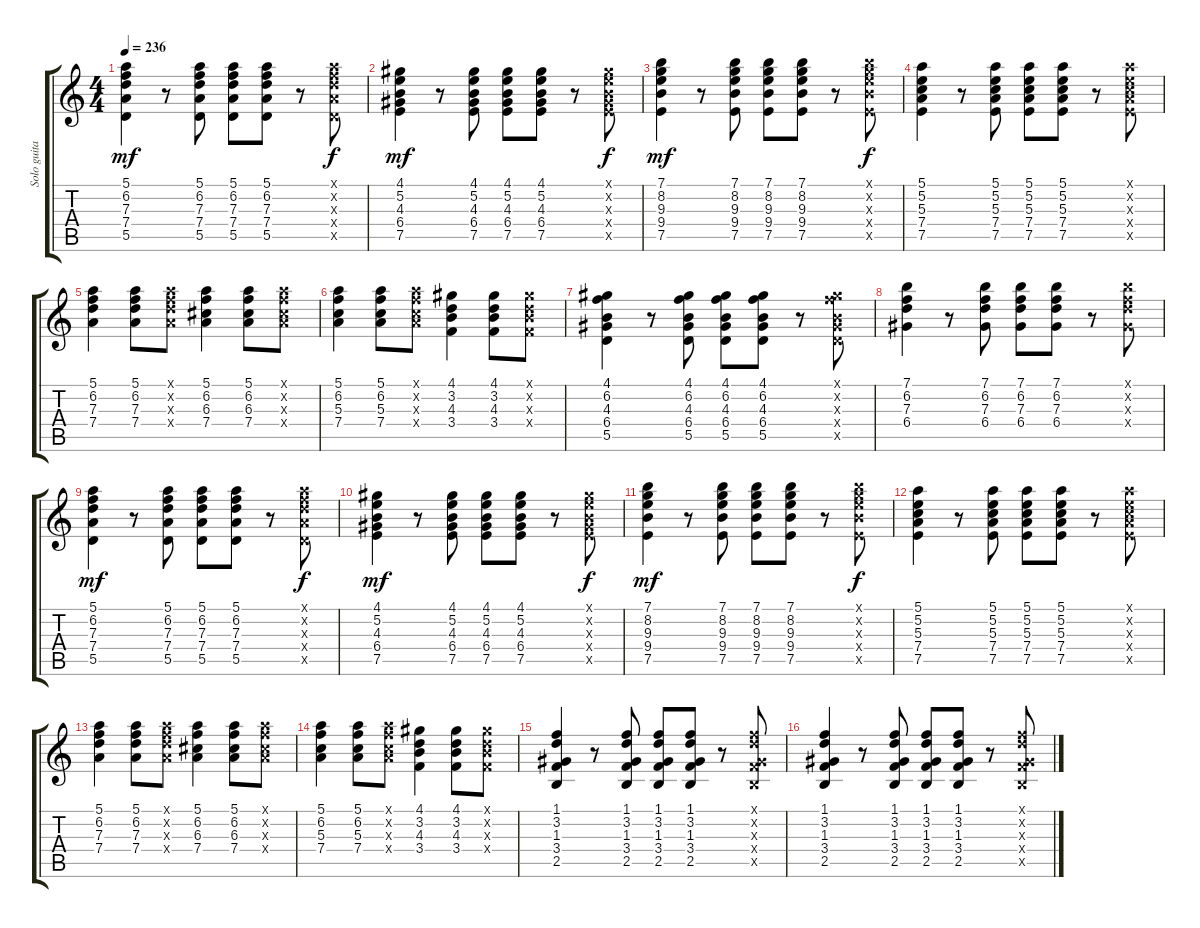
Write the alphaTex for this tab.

\track ("Solo guitar" "Solo guita") {instrument acousticguitarsteel}
\staff {score tabs}
\tuning (E4 B3 G3 D3 A2 E2) {hide}
\ts (4 4)
\tempo 236
\clef g2
\ks c
(5.1 6.2 7.3 7.4 5.5).4{dy mf} r.8 (5.1 6.2 7.3 7.4 5.5).8 (5.1 6.2 7.3 7.4 5.5).8 (5.1 6.2 7.3 7.4 5.5).8 r.8 (5.1{x} 6.2{x} 7.3{x} 7.4{x} 5.5{x}).8{dy f} |
(4.1 5.2 4.3 6.4 7.5).4{dy mf} r.8 (4.1 5.2 4.3 6.4 7.5).8 (4.1 5.2 4.3 6.4 7.5).8 (4.1 5.2 4.3 6.4 7.5).8 r.8 (4.1{x} 5.2{x} 4.3{x} 6.4{x} 7.5{x}).8{dy f} |
(7.1 8.2 9.3 9.4 7.5).4{dy mf} r.8 (7.1 8.2 9.3 9.4 7.5).8 (7.1 8.2 9.3 9.4 7.5).8 (7.1 8.2 9.3 9.4 7.5).8 r.8 (7.1{x} 8.2{x} 9.3{x} 9.4{x} 7.5{x}).8{dy f} |
(5.1 5.2 5.3 7.4 7.5).4 r.8 (5.1 5.2 5.3 7.4 7.5).8 (5.1 5.2 5.3 7.4 7.5).8 (5.1 5.2 5.3 7.4 7.5).8 r.8 (5.1{x} 5.2{x} 5.3{x} 7.4{x} 7.5{x}).8 |
(5.1 6.2 7.3 7.4).4 (5.1 6.2 7.3 7.4).8 (5.1{x} 6.2{x} 7.3{x} 7.4{x}).8 (5.1 6.2 6.3 7.4).4 (5.1 6.2 6.3 7.4).8 (5.1{x} 6.2{x} 6.3{x} 7.4{x}).8 |
(5.1 6.2 5.3 7.4).4 (5.1 6.2 5.3 7.4).8 (5.1{x} 6.2{x} 5.3{x} 7.4{x}).8 (4.1 3.2 4.3 3.4).4 (4.1 3.2 4.3 3.4).8 (4.1{x} 3.2{x} 4.3{x} 3.4{x}).8 |
(4.1 6.2 4.3 6.4 5.5).4 r.8 (4.1 6.2 4.3 6.4 5.5).8 (4.1 6.2 4.3 6.4 5.5).8 (4.1 6.2 4.3 6.4 5.5).8 r.8 (4.1{x} 6.2{x} 4.3{x} 6.4{x} 5.5{x}).8 |
(7.1 6.2 7.3 6.4).4 r.8 (7.1 6.2 7.3 6.4).8 (7.1 6.2 7.3 6.4).8 (7.1 6.2 7.3 6.4).8 r.8 (7.1{x} 6.2{x} 7.3{x} 6.4{x}).8 |
(5.1 6.2 7.3 7.4 5.5).4{dy mf} r.8 (5.1 6.2 7.3 7.4 5.5).8 (5.1 6.2 7.3 7.4 5.5).8 (5.1 6.2 7.3 7.4 5.5).8 r.8 (5.1{x} 6.2{x} 7.3{x} 7.4{x} 5.5{x}).8{dy f} |
(4.1 5.2 4.3 6.4 7.5).4{dy mf} r.8 (4.1 5.2 4.3 6.4 7.5).8 (4.1 5.2 4.3 6.4 7.5).8 (4.1 5.2 4.3 6.4 7.5).8 r.8 (4.1{x} 5.2{x} 4.3{x} 6.4{x} 7.5{x}).8{dy f} |
(7.1 8.2 9.3 9.4 7.5).4{dy mf} r.8 (7.1 8.2 9.3 9.4 7.5).8 (7.1 8.2 9.3 9.4 7.5).8 (7.1 8.2 9.3 9.4 7.5).8 r.8 (7.1{x} 8.2{x} 9.3{x} 9.4{x} 7.5{x}).8{dy f} |
(5.1 5.2 5.3 7.4 7.5).4 r.8 (5.1 5.2 5.3 7.4 7.5).8 (5.1 5.2 5.3 7.4 7.5).8 (5.1 5.2 5.3 7.4 7.5).8 r.8 (5.1{x} 5.2{x} 5.3{x} 7.4{x} 7.5{x}).8 |
(5.1 6.2 7.3 7.4).4 (5.1 6.2 7.3 7.4).8 (5.1{x} 6.2{x} 7.3{x} 7.4{x}).8 (5.1 6.2 6.3 7.4).4 (5.1 6.2 6.3 7.4).8 (5.1{x} 6.2{x} 6.3{x} 7.4{x}).8 |
(5.1 6.2 5.3 7.4).4 (5.1 6.2 5.3 7.4).8 (5.1{x} 6.2{x} 5.3{x} 7.4{x}).8 (4.1 3.2 4.3 3.4).4 (4.1 3.2 4.3 3.4).8 (4.1{x} 3.2{x} 4.3{x} 3.4{x}).8 |
(1.1 3.2 1.3 3.4 2.5).4 r.8 (1.1 3.2 1.3 3.4 2.5).8 (1.1 3.2 1.3 3.4 2.5).8 (1.1 3.2 1.3 3.4 2.5).8 r.8 (1.1{x} 3.2{x} 1.3{x} 3.4{x} 2.5{x}).8 |
(1.1 3.2 1.3 3.4 2.5).4 r.8 (1.1 3.2 1.3 3.4 2.5).8 (1.1 3.2 1.3 3.4 2.5).8 (1.1 3.2 1.3 3.4 2.5).8 r.8 (1.1{x} 3.2{x} 1.3{x} 3.4{x} 2.5{x}).8
